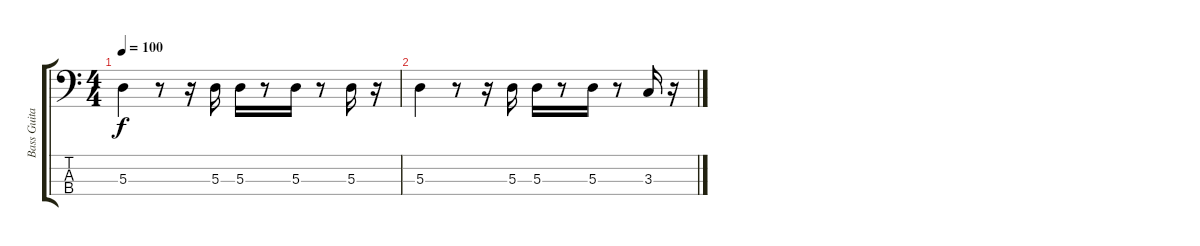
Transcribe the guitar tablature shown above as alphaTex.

\track ("Bass Guitar" "Bass Guita") {instrument slapbass1}
\staff {score tabs}
\tuning (G2 D2 A1 E1) {hide}
\ts (4 4)
\tempo 100
\clef f4
\ks c
5.3.4{dy f volume 3} r.8 r.16 5.3.16 5.3.16 r.8 5.3.16 r.8 5.3.16 r.16 |
5.3.4{volume 1} r.8 r.16 5.3.16 5.3.16 r.8 5.3.16 r.8 3.3.16 r.16
